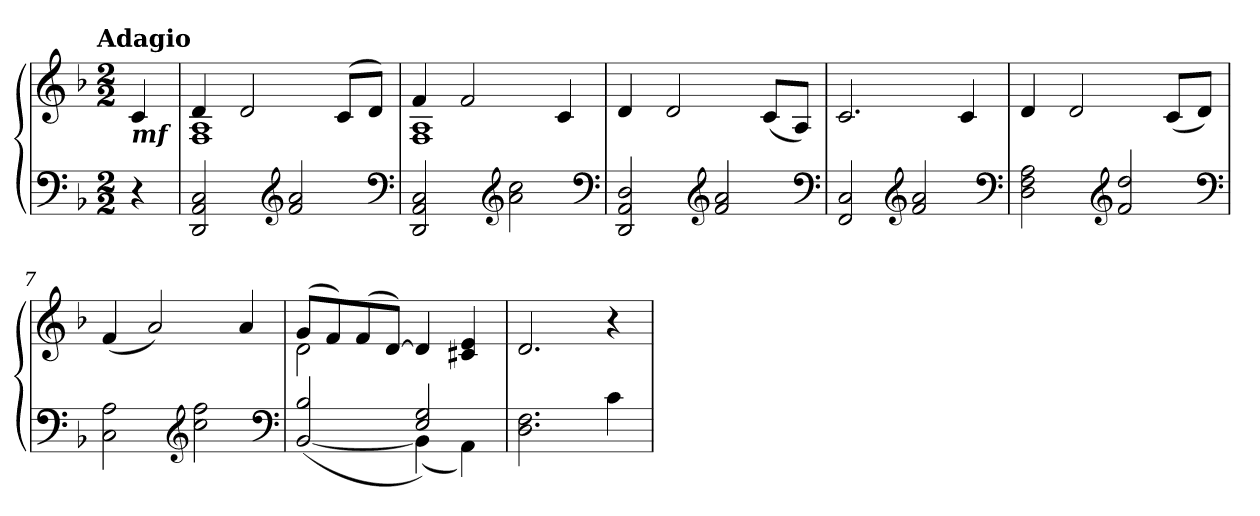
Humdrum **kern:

**kern	**kern
*part1	*part1
*staff2	*staff1
*clefF4	*clefG2
*k[b-]	*k[b-]
!!LO:TX:omd:t=Adagio
*M2/2	*M2/2
*MM120	*MM120
=1	=1
!	!LO:TX:b:Bi:t=mf
4r	4c/
=2	=2
*	*^
2DD/ 2AA/ 2C/	4d/	1F 1A
.	2d/	.
*clefG2	*	*
2f/ 2a/	.	.
.	(<8c/L	.
.	8d/J)	.
*clefF4	*	*
=3	=3	=3
2DD/ 2AA/ 2C/	4f/	1F 1A
.	2f/	.
*clefG2	*	*
2a\ 2cc\	.	.
.	4c/	.
*	*v	*v
*clefF4	*
=4	=4
2DD/ 2AA/ 2D/	4d/
.	2d/
*clefG2	*
2f/ 2a/	.
.	(<8c/L
.	8A/J)
*clefF4	*
=5	=5
2FF/ 2C/	2.c/
*clefG2	*
2f/ 2a/	.
.	4c/
*clefF4	*
!!LO:LB:g=z
=6	=6
2D\ 2F\ 2A\	4d/
.	2d/
*clefG2	*
2f/ 2dd/	.
.	(<8c/L
.	8d/J)
*clefF4	*
=7	=7
2C\ 2A\	(<4f/
.	2a/)
*clefG2	*
2cc\ 2ff\	.
.	4a/
*clefF4	*
=8	=8
*^	*^
(>[2BB-/ 2B-/	2ryy	(>8g/L	2d\
.	.	8f/)	.
.	.	(>8f/	.
.	.	[8d/J)	.
2E/ 2G/)	(<4BB-\]	4d/]	2ryy
.	4AA\)	4c#X/ 4e/	.
*v	*v	*	*
*	*v	*v
=9	=9
2.D\ 2.F\	2.d/
4c\	4r
=	=
*-	*-
